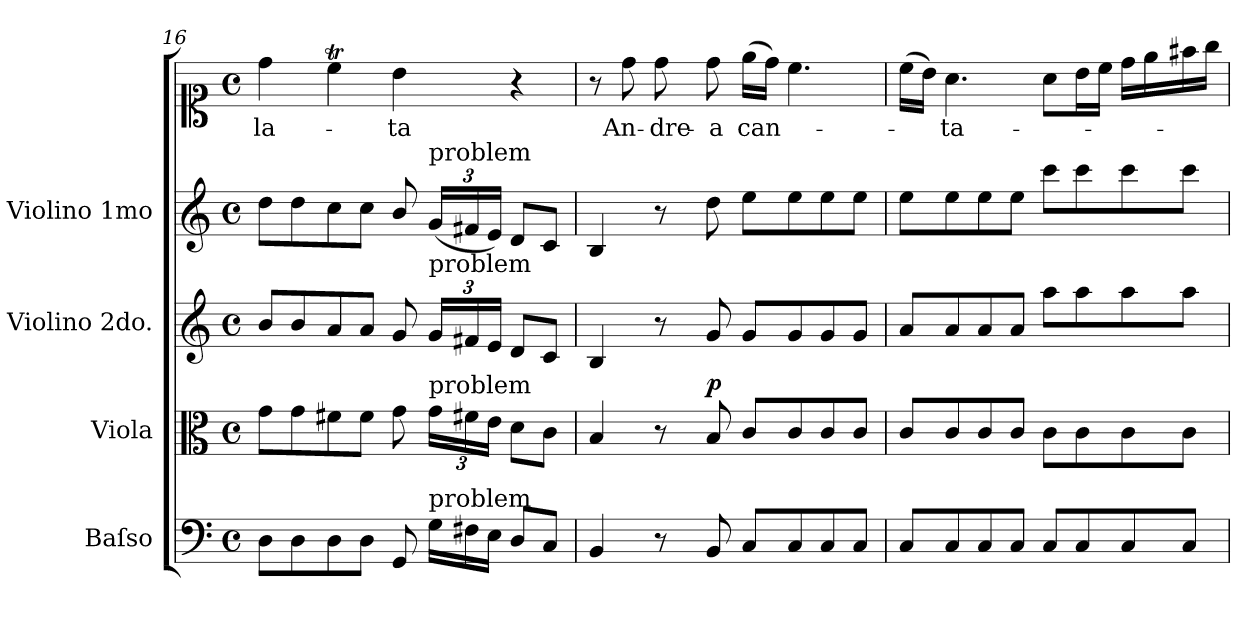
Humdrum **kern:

**kern	**kern	**dynam	**kern	**kern	**dynam	**kern	**text
*part5	*part4	*part4	*part3	*part2	*part2	*part1	*part1
*staff5	*staff4	*staff4	*staff3	*staff2	*staff2	*staff1	*staff1
*I"Baſso	*I"Viola	*	*I"Violino 2do.	*I"Violino 1mo	*	*	*
*	*I'vla	*	*	*I'vl I	*	*	*
*clefF4	*clefC3	*	*clefG2	*clefG2	*	*clefC1	*
*k[]	*k[]	*	*k[]	*k[]	*	*k[]	*
*M4/4	*M4/4	*	*M4/4	*M4/4	*	*M4/4	*
*met(c)	*met(c)	*	*met(c)	*met(c)	*	*met(c)	*
=16	=16	=16	=16	=16	=16	=16	=16
8D\L	8g\L	.	8b/L	8dd\L	.	4dd\	la-
8D\	8g\	.	8b/	8dd\	.	.	.
8D\	8f#X\	.	8a/	8cc\	.	4ccT\	.
8D\J	8f#\J	.	8a/J	8cc\J	.	.	.
8GG/	8g\	.	8g/	8b/	.	4b\	-ta
*Xtuplet	*	*	*	*	*	*	*
!	!	!	!	!LO:TX:a:t=problem	!	!	!
!	!	!	!LO:TX:a:t=problem	!	!	!	!
!	!LO:TX:a:t=problem	!	!	!	!	!	!
!LO:TX:a:t=problem	!	!	!	!	!	!	!
!	!	!	!	!	!LO:DY:a	!	!
24G\LL	24g\LL	.	24g/LL	(24g/LL	for	.	.
24F#X\	24f#X\	.	24f#X/	24f#X/	.	.	.
24E\JJ	24e\JJ	.	24e/JJ	24e/JJ)	.	.	.
8D/L	8d\L	.	8d/L	8d/L	.	4r	.
8C/J	8c\J	.	8c/J	8c/J	.	.	.
=17	=17	=17	=17	=17	=17	=17	=17
4BB/	4B/	.	4B/	4B/	.	8r	.
.	.	.	.	.	.	8dd\	An-
8r	8r	.	8r	8r	.	8dd\	-dre-
!	!	!LO:DY:a	!	!	!	!	!
8BB/	8B/	p	8g/	8dd\	.	8dd\	-a
!	!	!	!	!	!LO:DY:a	!	!
8C/L	8c/L	.	8g/L	8ee\L	piano	(16ee\LL	can-
.	.	.	.	.	.	16dd\JJ)	.
8C/	8c/	.	8g/	8ee\	.	4.cc\	.
8C/	8c/	.	8g/	8ee\	.	.	.
8C/J	8c/J	.	8g/J	8ee\J	.	.	.
=18	=18	=18	=18	=18	=18	=18	=18
8C/L	8c/L	.	8a/L	8ee\L	.	(16cc\LL	.
.	.	.	.	.	.	16b\JJ)	.
8C/	8c/	.	8a/	8ee\	.	4.a\	-ta-
8C/	8c/	.	8a/	8ee\	.	.	.
8C/J	8c/J	.	8a/J	8ee\J	.	.	.
8C/L	8c\L	.	8aa\L	8ccc\L	.	8a\L	.
8C/	8c\	.	8aa\	8ccc\	.	16b\L	.
.	.	.	.	.	.	16cc\JJ	.
8C/	8c\	.	8aa\	8ccc\	.	16dd\LL	.
.	.	.	.	.	.	16ee\	.
8C/J	8c\J	.	8aa\J	8ccc\J	.	16ff#X\	.
.	.	.	.	.	.	16gg\JJ	.
=	=	=	=	=	=	=	=
*-	*-	*-	*-	*-	*-	*-	*-
